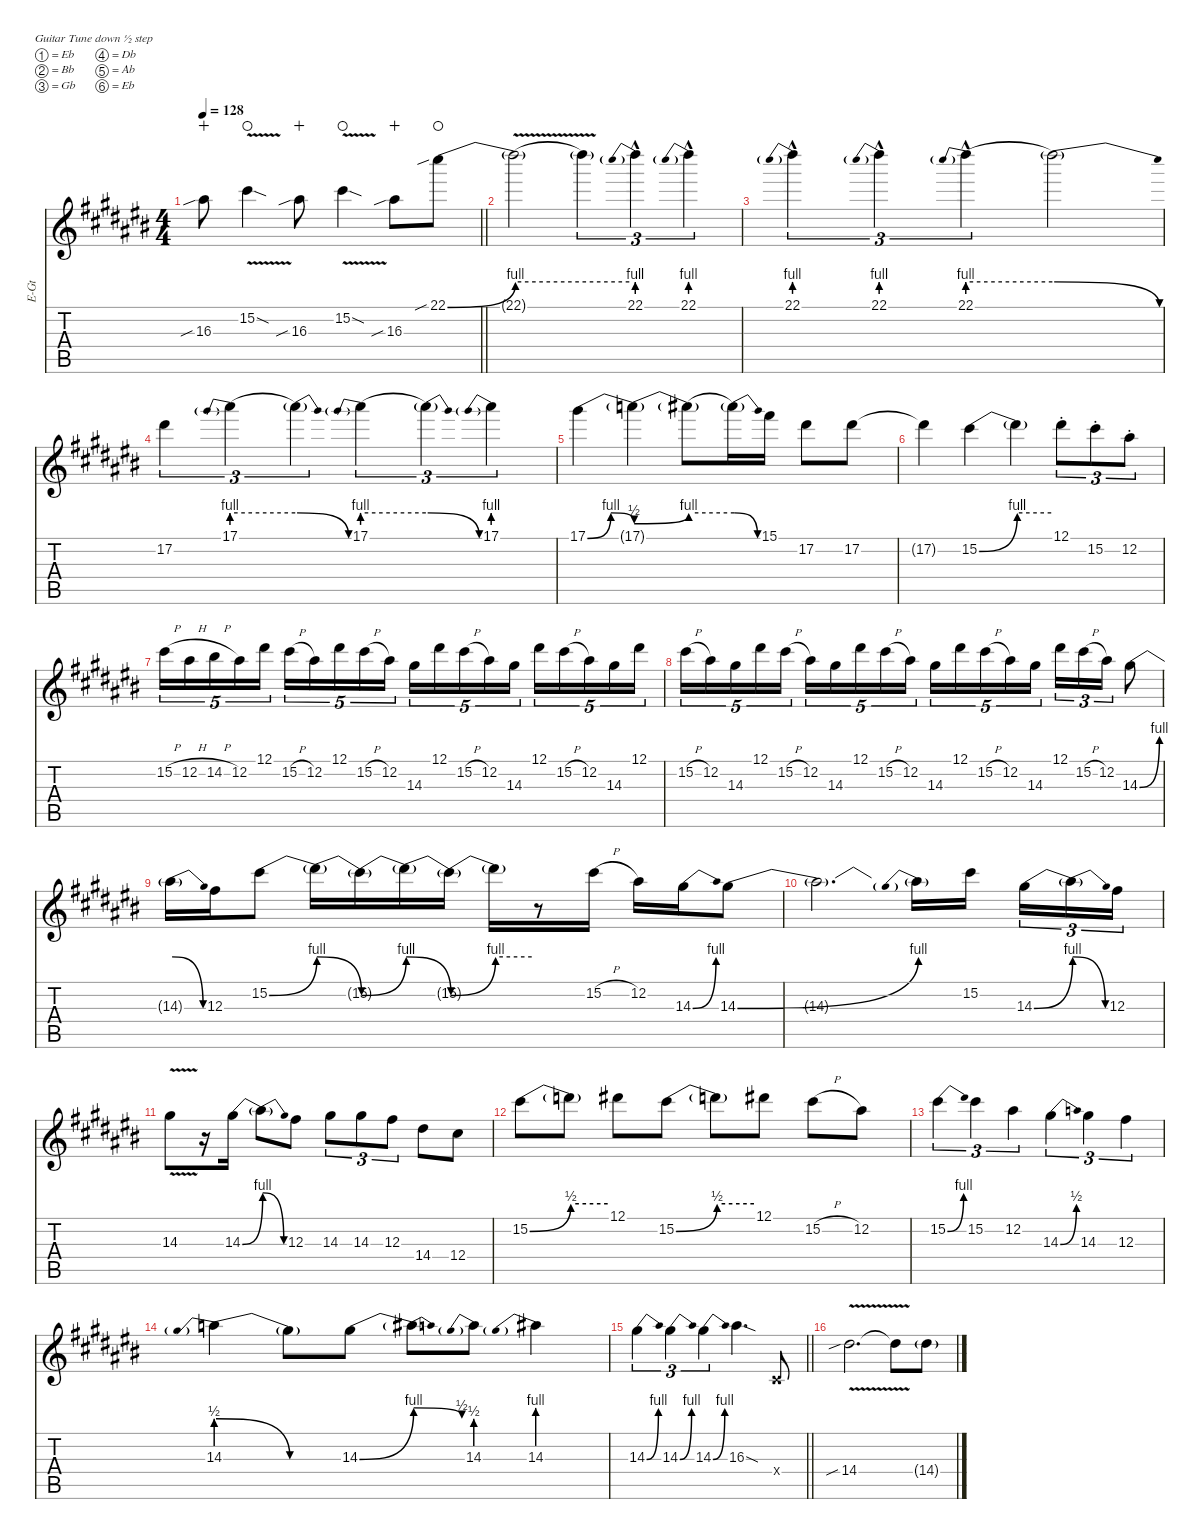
\hideDynamics
\bracketExtendMode nobrackets
\otherSystemsTrackNameOrientation horizontal
\track ("Guitar 1 (Slash)" "E-Gt") {defaultSystemsLayout 4 mute instrument overdrivenguitar}
\staff {score tabs}
\tuning (Eb4 Bb3 Gb3 Db3 Ab2 Eb2)
\ts (4 4)
\tempo 128
\clef g2
\barLineRight lightlight
\ks c#
16.3{sib acc #}.8{dy ff wahc beam Down} 15.2{v sod acc #}.4{waho beam Down} 16.3{sib acc #}.8{wahc beam Down} 15.2{v sod acc #}.4{waho beam Down} 16.3{sib acc #}.8{wahc beam Down} 22.1{be (bend 0 0 60 4) sib acc #}.8{waho beam Down} |
22.1{be (hold 0 4 60 4) v t}.2{beam Down} 22.1{t}.4{tu (3 2) beam Down} 22.1{be (prebend 0 4 60 4) hac}.4{tu (3 2) beam Down} 22.1{be (prebend 0 4 60 4) hac}.4{tu (3 2) beam Down} |
22.1{be (prebend 0 4 60 4) hac}.4{tu (3 2) beam Down} 22.1{be (prebend 0 4 60 4) hac}.4{tu (3 2) beam Down} 22.1{be (prebend 0 4 60 4) hac}.4{tu (3 2) beam Down} 22.1{be (release 29.4 4 59.4 0) t}.2{beam Down} |
17.2{acc #}.4{tu (3 2) beam Down} 17.1{be (prebend 0 4 60 4)}.4{tu (3 2) beam Down} 17.1{be (release 0 4 60 0) t}.4{tu (3 2) beam Down} 17.1{be (prebend 0 4 60 4)}.4{tu (3 2) beam Down} 17.1{be (release 0 4 60 0) t}.4{tu (3 2) beam Down} 17.1{be (prebend 0 4 60 4)}.4{tu (3 2) beam Down} |
17.1{be (bendrelease 0 0 30 4 30 4 60 2) acc #}.4{beam Down} 17.1{be (bend 0 2 60 4) t}.4{beam Down} 17.1{be (hold 0 4 60 4) t}.8{beam Down} 17.1{be (release 0 4 60 0) t}.16{beam Down} 15.1{acc #}.16{beam Down} 17.2{acc #}.8{beam Down} 17.2{acc #}.8{beam Down} |
17.2{t acc #}.4{beam Down} 15.2{be (bend 0 0 60 4) acc #}.4{beam Down} 15.2{be (hold 0 4 60 4) t}.4{beam Down} 12.1{st acc #}.8{tu (3 2) beam Down} 15.2{st acc #}.8{tu (3 2) beam Down} 12.2{st acc #}.8{tu (3 2) beam Down} |
15.2{h acc #}.16{tu (5 4) beam Down} 12.2{h acc #}.16{tu (5 4) beam Down} 14.2{h acc #}.16{tu (5 4) beam Down} 12.2{acc #}.16{tu (5 4) beam Down} 12.1{acc #}.16{tu (5 4) beam Down} 15.2{h acc #}.16{tu (5 4) beam Down} 12.2{acc #}.16{tu (5 4) beam Down} 12.1{acc #}.16{tu (5 4) beam Down} 15.2{h acc #}.16{tu (5 4) beam Down} 12.2{acc #}.16{tu (5 4) beam Down} 14.3{acc #}.16{tu (5 4) beam Down} 12.1{acc #}.16{tu (5 4) beam Down} 15.2{h acc #}.16{tu (5 4) beam Down} 12.2{acc #}.16{tu (5 4) beam Down} 14.3{acc #}.16{tu (5 4) beam Down} 12.1{acc #}.16{tu (5 4) beam Down} 15.2{h acc #}.16{tu (5 4) beam Down} 12.2{acc #}.16{tu (5 4) beam Down} 14.3{acc #}.16{tu (5 4) beam Down} 12.1{acc #}.16{tu (5 4) beam Down} |
15.2{h acc #}.16{tu (5 4) beam Down} 12.2{acc #}.16{tu (5 4) beam Down} 14.3{acc #}.16{tu (5 4) beam Down} 12.1{acc #}.16{tu (5 4) beam Down} 15.2{h acc #}.16{tu (5 4) beam Down} 12.2{acc #}.16{tu (5 4) beam Down} 14.3{acc #}.16{tu (5 4) beam Down} 12.1{acc #}.16{tu (5 4) beam Down} 15.2{h acc #}.16{tu (5 4) beam Down} 12.2{acc #}.16{tu (5 4) beam Down} 14.3{acc #}.16{tu (5 4) beam Down} 12.1{acc #}.16{tu (5 4) beam Down} 15.2{h acc #}.16{tu (5 4) beam Down} 12.2{acc #}.16{tu (5 4) beam Down} 14.3{acc #}.16{tu (5 4) beam Down} 12.1{acc #}.16{tu (3 2) beam Down} 15.2{h acc #}.16{tu (3 2) beam Down} 12.2{acc #}.16{tu (3 2) beam Down} 14.3{be (bend 0 0 60 4) acc #}.8{beam Down} |
14.3{be (release 0 4 60 0) t}.16{beam Down} 12.3{acc #}.16{beam Down} 15.2{be (bend 0 0 60 4) acc #}.8{beam Down} 15.2{be (release 0 4 60 0) t}.16{beam Down} 15.2{be (bend 0 0 60 4) t acc #}.16{beam Down} 15.2{be (release 0 4 60 0) t}.16{beam Down} 15.2{be (bend 0 0 60 4) t acc #}.16{beam Down} 15.2{be (hold 0 4 60 4) t}.16{beam Down} r.8{beam Down} 15.2{h acc #}.16{beam Down} 12.2{acc #}.16{beam Down} 14.3{be (bend 0 0 60 4) acc #}.16{beam Down} 14.3{be (bend 0 0 60 4) acc #}.8{beam Down} |
14.3{t}.2{d dy f beam Down} 14.3{be (prebend 0 4 60 4) t}.16{dy ff beam Down} 15.2{acc #}.16{beam Down} 14.3{be (bend 0 0 60 4) acc #}.16{tu (3 2) beam Down} 14.3{be (release 0 4 60 0) t}.16{tu (3 2) beam Down} 12.3{acc #}.16{tu (3 2) beam Down} |
14.3{v acc #}.8{beam Down} r.16{beam Down} 14.3{be (bend 0 0 60 4) acc #}.16{beam Down} 14.3{be (release 0 4 60 0) t}.8{beam Down} 12.3{acc #}.8{beam Down} 14.3{acc #}.8{tu (3 2) beam Down} 14.3{acc #}.8{tu (3 2) beam Down} 12.3{acc #}.8{tu (3 2) beam Down} 14.4{acc #}.8{beam Down} 12.4{acc #}.8{beam Down} |
15.2{be (bend 0 0 60 2) acc #}.8{beam Down} 15.2{be (hold 0 2 60 2) t}.8{beam Down} 12.1{acc #}.8{beam Down} 15.2{be (bend 0 0 60 2) acc #}.8{beam Down} 15.2{be (hold 0 2 60 2) t}.8{beam Down} 12.1{acc #}.8{beam Down} 15.2{h acc #}.8{beam Down} 12.2{acc #}.8{beam Down} |
15.2{be (bend 0 0 60 4) acc #}.4{tu (3 2) beam Down} 15.2{acc #}.4{tu (3 2) beam Down} 12.2{acc #}.4{tu (3 2) beam Down} 14.3{be (bend 0 0 60 2) acc #}.4{tu (3 2) beam Down} 14.3{acc #}.4{tu (3 2) beam Down} 12.3{acc #}.4{tu (3 2) beam Down} |
14.3{be (prebendrelease 0 2 60 0)}.4{beam Down} 14.3{be (hold 0 0 60 0) t acc #}.8{beam Down} 14.3{be (bend 0 0 15 4) acc #}.8{beam Down} 14.3{be (release 0 4 60 2) t}.8{beam Down} 14.3{be (prebend 0 2 60 2)}.8{beam Down} 14.3{be (prebend 0 4 60 4)}.4{beam Down} |
\barLineRight lightlight
14.3{be (bend 0 0 15 4) acc #}.4{tu (3 2) beam Down} 14.3{be (bend 0 0 15 4) acc #}.4{tu (3 2) beam Down} 14.3{be (bend 0 0 15 4) acc #}.4{tu (3 2) beam Down} 16.3{sod acc #}.4{d beam Down} 0.4{x acc #}.8{beam Up} |
14.4{v sib acc #}.2{d beam Down} 14.4{v t acc #}.8{beam Down} 14.4{sl g acc #}.8{dy fff beam Down}
